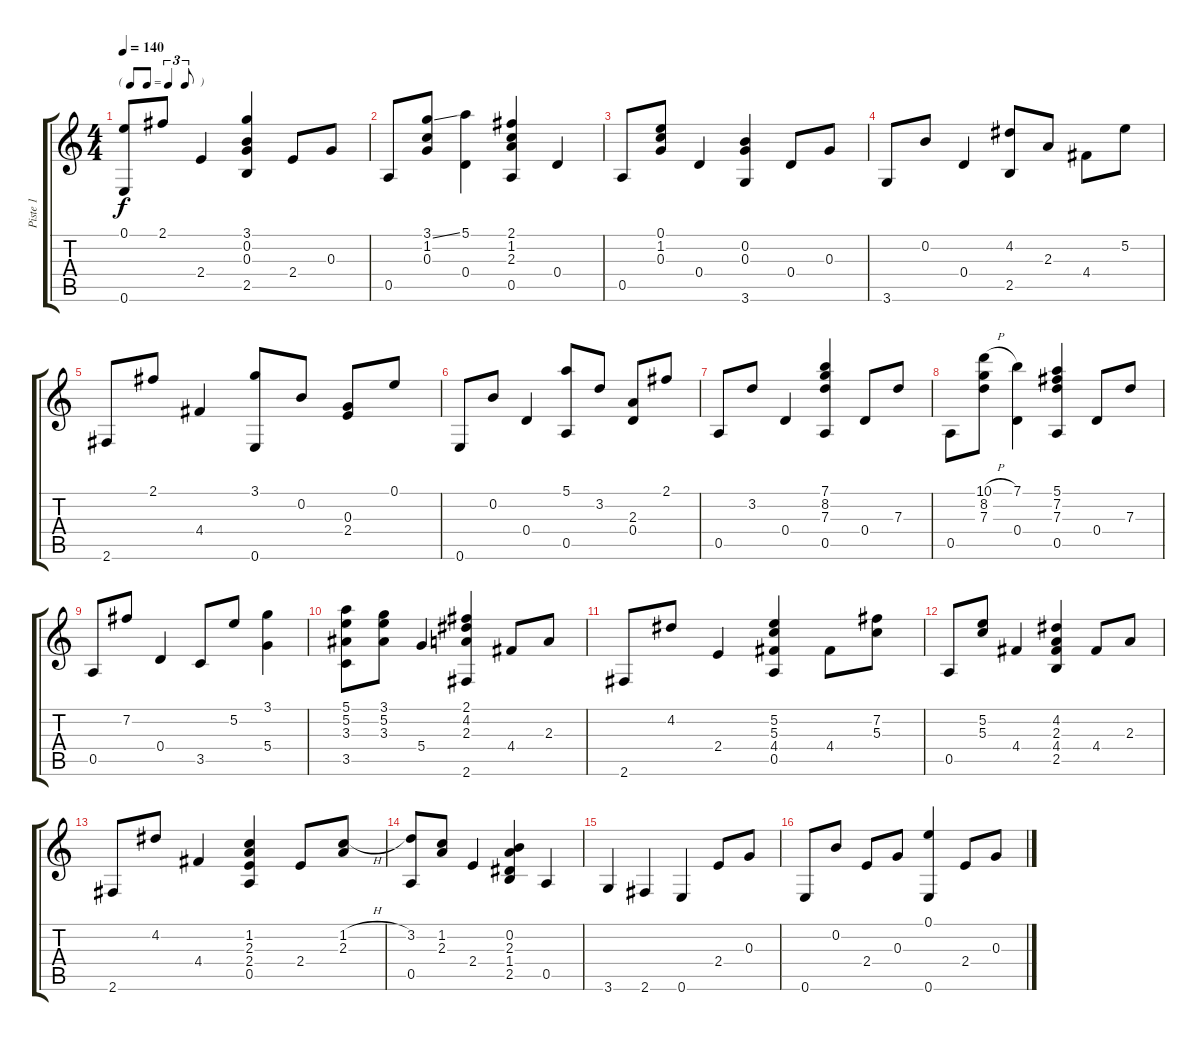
\track ("Piste 1" "Piste 1") {instrument acousticguitarnylon}
\staff {score tabs}
\tuning (E4 B3 G3 D3 A2 E2) {hide}
\ts (4 4)
\tf triplet8th
\tempo 140
\clef g2
\ks c
(0.1 0.6).8{dy f} 2.1.8 2.4.4 (3.1 0.2 0.3 2.5).4 2.4.8 0.3.8 |
0.5.8 (3.1{ss} 1.2 0.3).8 (5.1 0.4).4 (2.1 1.2 2.3 0.5).4 0.4.4 |
0.5.8 (0.1 1.2 0.3).8 0.4.4 (0.2 0.3 3.6).4 0.4.8 0.3.8 |
3.6.8 0.2.8 0.4.4 (4.2 2.5).8 2.3.8 4.4.8 5.2.8 |
2.6.8 2.1.8 4.4.4 (3.1 0.6).8 0.2.8 (0.3 2.4).8 0.1.8 |
0.6.8 0.2.8 0.4.4 (5.1 0.5).8 3.2.8 (2.3 0.4).8 2.1.8 |
0.5.8 3.2.8 0.4.4 (7.1 8.2 7.3 0.5).4 0.4.8 7.3.8 |
0.5.8 (10.1{h} 8.2 7.3).8 (7.1 0.4).4 (5.1 7.2 7.3 0.5).4 0.4.8 7.3.8 |
0.5.8 7.2.8 0.4.4 3.5.8 5.2.8 (3.1 5.4).4 |
(5.1 5.2 3.3 3.5).8 (3.1 5.2 3.3).8 5.4.4 (2.1 4.2 2.3 2.6).4 4.4.8 2.3.8 |
2.6.8 4.2.8 2.4.4 (5.2 5.3 4.4 0.5).4 4.4.8 (7.2 5.3).8 |
0.5.8 (5.2 5.3).8 4.4.4 (4.2 2.3 4.4 2.5).4 4.4.8 2.3.8 |
2.6.8 4.2.8 4.4.4 (1.2 2.3 2.4 0.5).4 2.4.8 (1.2{h} 2.3).8 |
(3.2 0.5).8 (1.2 2.3).8 2.4.4 (0.2 2.3 1.4 2.5).4 0.5.4 |
3.6.4 2.6.4 0.6.4 2.4.8 0.3.8 |
0.6.8 0.2.8 2.4.8 0.3.8 (0.1 0.6).4 2.4.8 0.3.8
